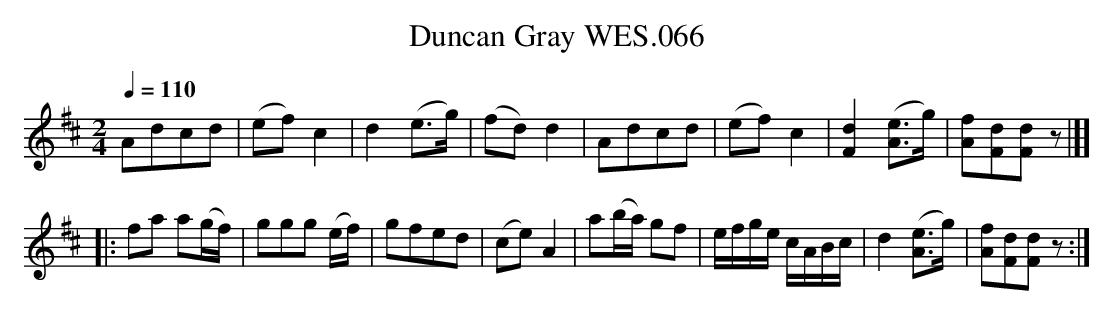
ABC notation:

X:1
T:Duncan Gray WES.066
M:2/4
L:1/8
Q:1/4=110
K:D
Adcd|(ef)c2|d2(e>g)|(fd)d2|Adcd|(ef)c2|[d2F2]([eA]>g)|[fA][dF][dF]z|]]
|:fa a(g/f/)|ggg (e/f/)|gfed|(ce)A2|a(b/a/) gf|e/f/g/e/ c/A/B/c/|d2 ([eA]>g)|[fA][dF][dF]z :|
